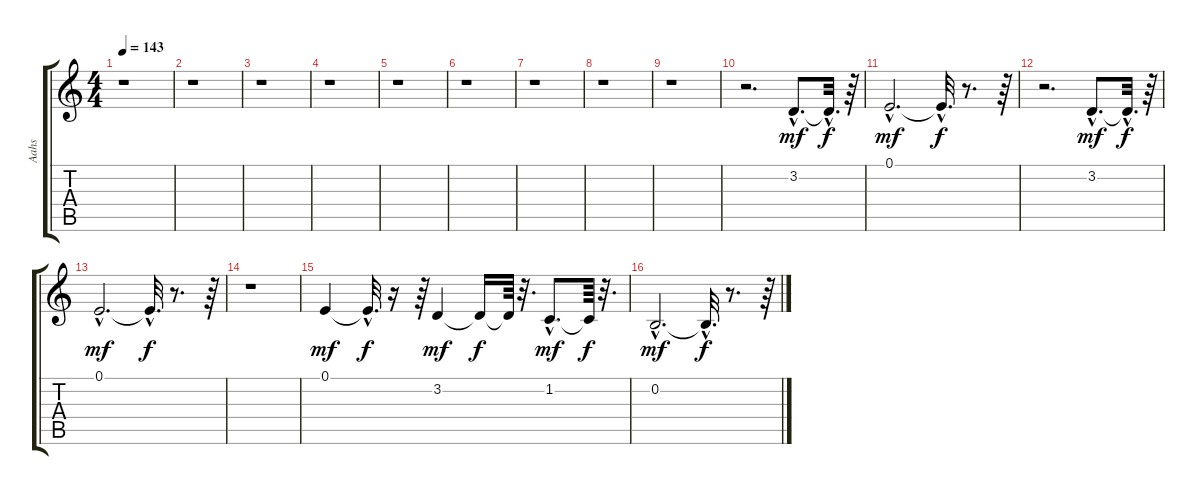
\track ("Aahs" "Aahs") {instrument choiraahs}
\staff {score tabs}
\tuning (E4 B3 G3 D3 A2 E2) {hide}
\ts (4 4)
\tempo 143
\clef g2
\ks c
r.1{dy f} |
r.1 |
r.1 |
r.1 |
r.1 |
r.1 |
r.1 |
r.1 |
r.1 |
r.2{d} 3.2{hac}.8{d dy mf} 3.2{hac t}.32{d dy f} r.64 |
0.1{hac}.2{d dy mf} 0.1{hac t}.32{d dy f} r.8{d} r.64 |
r.2{d} 3.2{hac}.8{d dy mf} 3.2{hac t}.32{d dy f} r.64 |
0.1{hac}.2{d dy mf} 0.1{hac t}.32{d dy f} r.8{d} r.64 |
r.1 |
0.1.4{dy mf} 0.1{hac t}.32{d dy f} r.16 r.64 3.2.4{dy mf} 3.2{t}.16{dy f} 3.2{t}.64 r.32{d} 1.2{hac}.8{d dy mf} 1.2{t}.64{dy f} r.32{d} |
0.2{hac}.2{d dy mf} 0.2{hac t}.32{d dy f} r.8{d} r.64
